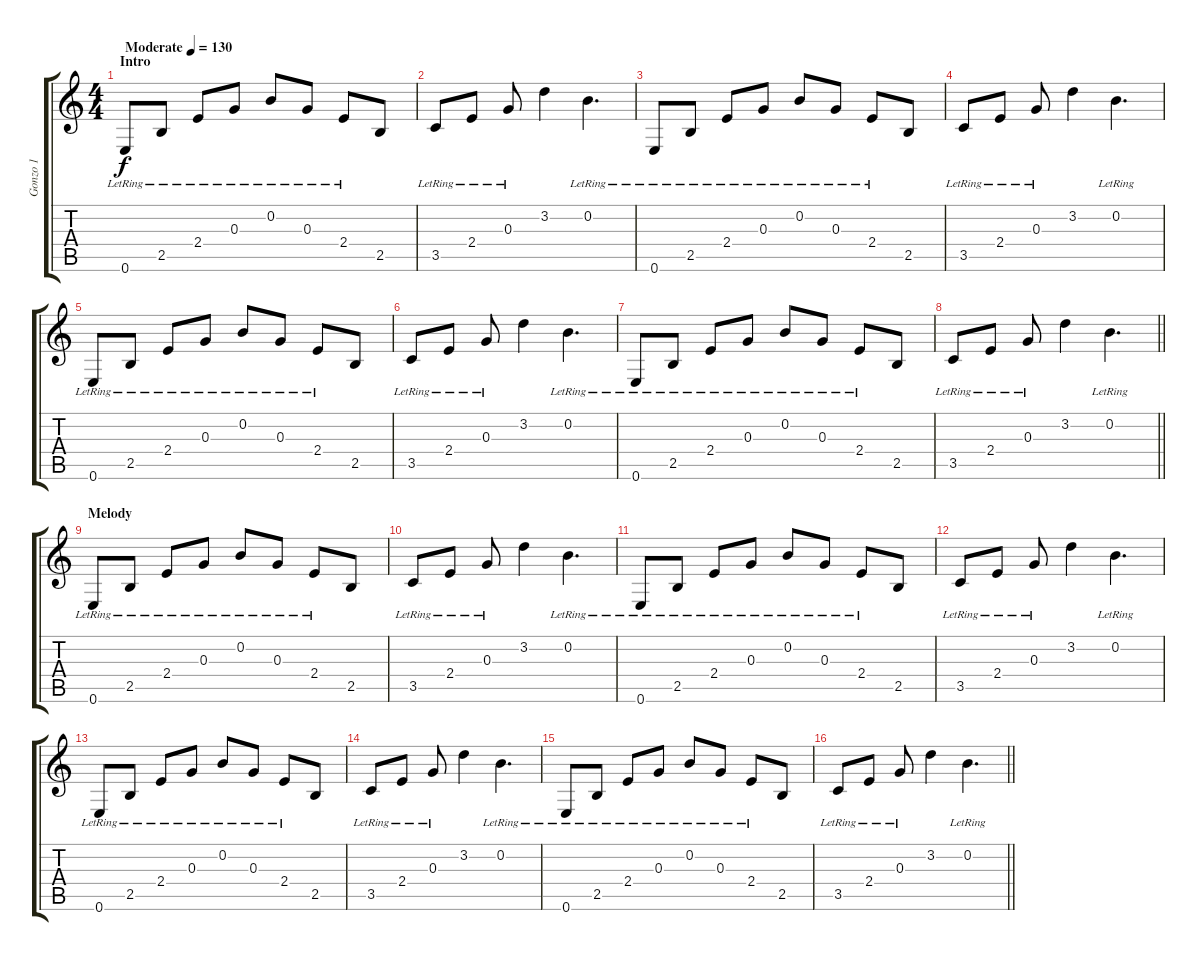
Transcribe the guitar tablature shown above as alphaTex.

\track ("Gonzo 1" "Gonzo 1") {instrument acousticguitarsteel}
\staff {score tabs}
\tuning (E4 B3 G3 D3 A2 E2) {hide}
\ts (4 4)
\section ("" "Intro")
\tempo (130 "Moderate")
\clef g2
\ks c
0.6{lr}.8{dy f instrument acousticguitarsteel} 2.5{lr}.8 2.4{lr}.8 0.3{lr}.8 0.2{lr}.8 0.3{lr}.8 2.4{lr}.8 2.5.8 |
3.5{lr}.8 2.4{lr}.8 0.3{lr}.8 3.2.4 0.2{lr}.4{d} |
0.6{lr}.8 2.5{lr}.8 2.4{lr}.8 0.3{lr}.8 0.2{lr}.8 0.3{lr}.8 2.4{lr}.8 2.5.8 |
3.5{lr}.8 2.4{lr}.8 0.3{lr}.8 3.2.4 0.2{lr}.4{d} |
0.6{lr}.8 2.5{lr}.8 2.4{lr}.8 0.3{lr}.8 0.2{lr}.8 0.3{lr}.8 2.4{lr}.8 2.5.8 |
3.5{lr}.8 2.4{lr}.8 0.3{lr}.8 3.2.4 0.2{lr}.4{d} |
0.6{lr}.8 2.5{lr}.8 2.4{lr}.8 0.3{lr}.8 0.2{lr}.8 0.3{lr}.8 2.4{lr}.8 2.5.8 |
\barLineRight lightlight
3.5{lr}.8 2.4{lr}.8 0.3{lr}.8 3.2.4 0.2{lr}.4{d} |
\section ("" "Melody")
0.6{lr}.8 2.5{lr}.8 2.4{lr}.8 0.3{lr}.8 0.2{lr}.8 0.3{lr}.8 2.4{lr}.8 2.5.8 |
3.5{lr}.8 2.4{lr}.8 0.3{lr}.8 3.2.4 0.2{lr}.4{d} |
0.6{lr}.8 2.5{lr}.8 2.4{lr}.8 0.3{lr}.8 0.2{lr}.8 0.3{lr}.8 2.4{lr}.8 2.5.8 |
3.5{lr}.8 2.4{lr}.8 0.3{lr}.8 3.2.4 0.2{lr}.4{d} |
0.6{lr}.8 2.5{lr}.8 2.4{lr}.8 0.3{lr}.8 0.2{lr}.8 0.3{lr}.8 2.4{lr}.8 2.5.8 |
3.5{lr}.8 2.4{lr}.8 0.3{lr}.8 3.2.4 0.2{lr}.4{d} |
0.6{lr}.8 2.5{lr}.8 2.4{lr}.8 0.3{lr}.8 0.2{lr}.8 0.3{lr}.8 2.4{lr}.8 2.5.8 |
\barLineRight lightlight
3.5{lr}.8 2.4{lr}.8 0.3{lr}.8 3.2.4 0.2{lr}.4{d}
